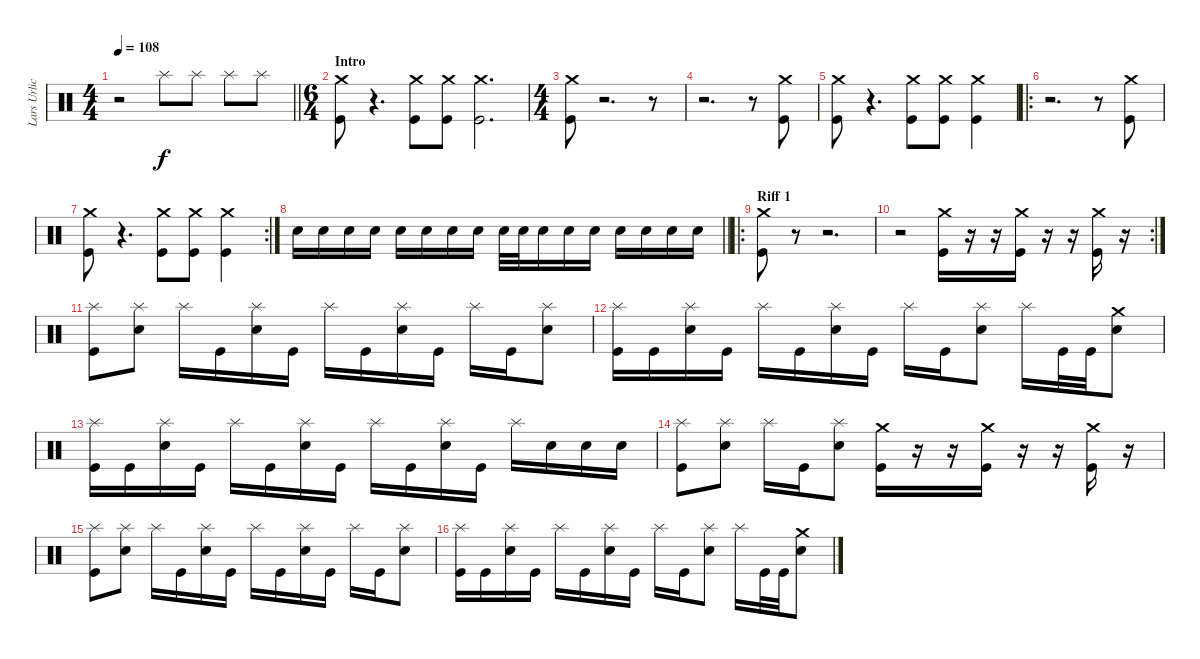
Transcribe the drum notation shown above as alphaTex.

\track ("Lars Urlich (drums)" "Lars Urlic") {instrument percussion}
\staff {score}
\articulation defaults
\ts (4 4)
\tempo 108
\clef neutral
\barLineRight lightlight
\ks c
r.2{dy f} "Splash (hit)".8 "Splash (hit)".8 "Splash (hit)".8 "Splash (hit)".8 |
\ts (6 4)
\section ("" "Intro")
("Crash medium (hit)" "Kick (hit)").8 r.4{d} ("Crash medium (hit)" "Kick (hit)").8 ("Crash medium (hit)" "Kick (hit)").8 ("Crash medium (hit)" "Kick (hit)").2{d} |
\ts (4 4)
("Crash medium (hit)" "Kick (hit)").8 r.2{d} r.8 |
r.2{d} r.8 ("Crash medium (hit)" "Kick (hit)").8 |
("Crash medium (hit)" "Kick (hit)").8 r.4{d} ("Crash medium (hit)" "Kick (hit)").8 ("Crash medium (hit)" "Kick (hit)").8 ("Crash medium (hit)" "Kick (hit)").4 |
\ro
r.2{d} r.8 ("Crash medium (hit)" "Kick (hit)").8 |
\rc 2
("Crash medium (hit)" "Kick (hit)").8 r.4{d} ("Crash medium (hit)" "Kick (hit)").8 ("Crash medium (hit)" "Kick (hit)").8 ("Crash medium (hit)" "Kick (hit)").4 |
\barLineRight lightlight "Electric Snare (hit)".16 "Electric Snare (hit)".16 "Electric Snare (hit)".16 "Electric Snare (hit)".16 "Electric Snare (hit)".16 "Electric Snare (hit)".16 "Electric Snare (hit)".16 "Electric Snare (hit)".16 "Electric Snare (hit)".32 "Electric Snare (hit)".32 "Electric Snare (hit)".16 "Electric Snare (hit)".16 "Electric Snare (hit)".16 "Electric Snare (hit)".16 "Electric Snare (hit)".16 "Electric Snare (hit)".16 "Electric Snare (hit)".16
|
\ro
\section ("" "Riff 1")
("Crash medium (hit)" "Kick (hit)").8 r.8 r.2{d} |
\rc 2
r.2 ("Crash medium (hit)" "Kick (hit)").16 r.16 r.16 ("Crash medium (hit)" "Kick (hit)").16 r.16 r.16 ("Crash medium (hit)" "Kick (hit)").16 r.16 |
("Splash (hit)" "Kick (hit)").8 ("Splash (hit)" "Electric Snare (hit)").8 "Splash (hit)".16 "Kick (hit)".16 ("Splash (hit)" "Electric Snare (hit)").16 "Kick (hit)".16 "Splash (hit)".16 "Kick (hit)".16 ("Splash (hit)" "Electric Snare (hit)").16 "Kick (hit)".16 "Splash (hit)".16 "Kick (hit)".16 ("Splash (hit)" "Electric Snare (hit)").8 |
("Splash (hit)" "Kick (hit)").16 "Kick (hit)".16 ("Splash (hit)" "Electric Snare (hit)").16 "Kick (hit)".16 "Splash (hit)".16 "Kick (hit)".16 ("Splash (hit)" "Electric Snare (hit)").16 "Kick (hit)".16 "Splash (hit)".16 "Kick (hit)".16 ("Splash (hit)" "Electric Snare (hit)").8 "Splash (hit)".16 "Kick (hit)".32 "Kick (hit)".32 ("Crash medium (hit)" "Electric Snare (hit)").8 |
("Splash (hit)" "Kick (hit)").16 "Kick (hit)".16 ("Splash (hit)" "Electric Snare (hit)").16 "Kick (hit)".16 "Splash (hit)".16 "Kick (hit)".16 ("Splash (hit)" "Electric Snare (hit)").16 "Kick (hit)".16 "Splash (hit)".16 "Kick (hit)".16 ("Splash (hit)" "Electric Snare (hit)").16 "Kick (hit)".16 "Splash (hit)".16 "Electric Snare (hit)".16 "Electric Snare (hit)".16 "Electric Snare (hit)".16 |
("Splash (hit)" "Kick (hit)").8 ("Splash (hit)" "Electric Snare (hit)").8 "Splash (hit)".16 "Kick (hit)".16 ("Splash (hit)" "Electric Snare (hit)").8 ("Crash medium (hit)" "Kick (hit)").16 r.16 r.16 ("Crash medium (hit)" "Kick (hit)").16 r.16 r.16 ("Crash medium (hit)" "Kick (hit)").16 r.16 |
("Splash (hit)" "Kick (hit)").8 ("Splash (hit)" "Electric Snare (hit)").8 "Splash (hit)".16 "Kick (hit)".16 ("Splash (hit)" "Electric Snare (hit)").16 "Kick (hit)".16 "Splash (hit)".16 "Kick (hit)".16 ("Splash (hit)" "Electric Snare (hit)").16 "Kick (hit)".16 "Splash (hit)".16 "Kick (hit)".16 ("Splash (hit)" "Electric Snare (hit)").8 |
("Splash (hit)" "Kick (hit)").16 "Kick (hit)".16 ("Splash (hit)" "Electric Snare (hit)").16 "Kick (hit)".16 "Splash (hit)".16 "Kick (hit)".16 ("Splash (hit)" "Electric Snare (hit)").16 "Kick (hit)".16 "Splash (hit)".16 "Kick (hit)".16 ("Splash (hit)" "Electric Snare (hit)").8 "Splash (hit)".16 "Kick (hit)".32 "Kick (hit)".32 ("Crash medium (hit)" "Electric Snare (hit)").8
